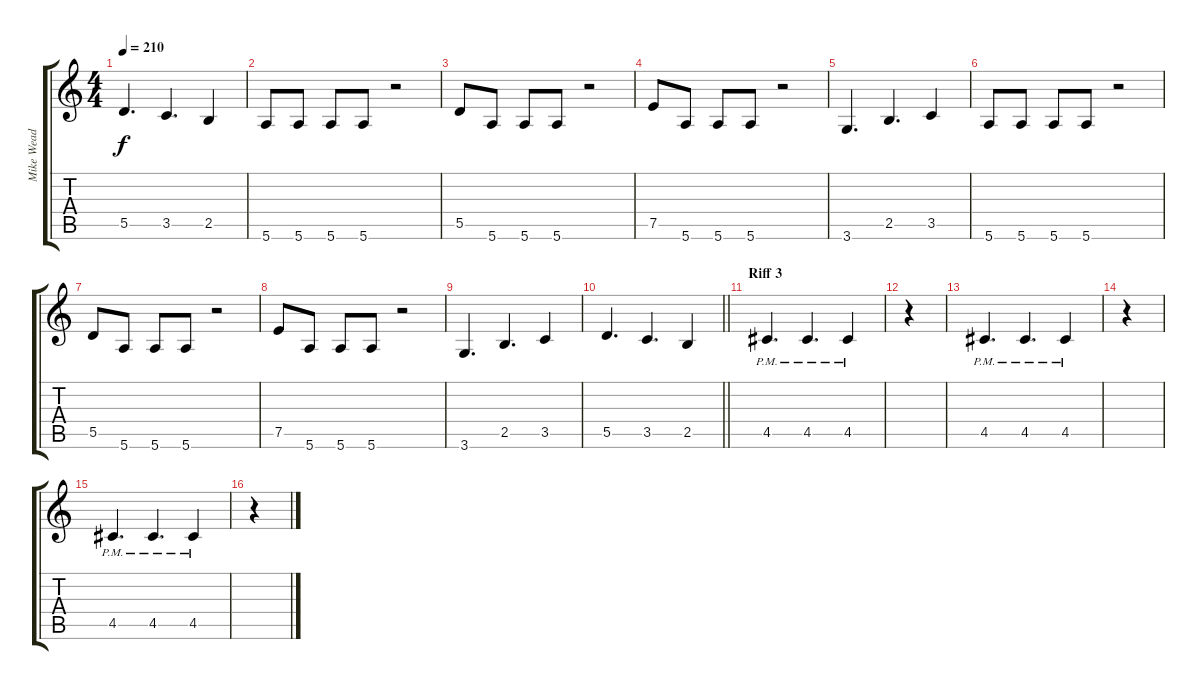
\track ("Mike Wead" "Mike Wead") {instrument distortionguitar}
\staff {score tabs}
\tuning (E4 B3 G3 D3 A2 E2) {hide}
\ts (4 4)
\tempo 210
\clef g2
\ks c
5.5.4{d dy f} 3.5.4{d} 2.5.4 |
5.6.8 5.6.8 5.6.8 5.6.8 r.2 |
5.5.8 5.6.8 5.6.8 5.6.8 r.2 |
7.5.8 5.6.8 5.6.8 5.6.8 r.2 |
3.6.4{d} 2.5.4{d} 3.5.4 |
5.6.8 5.6.8 5.6.8 5.6.8 r.2 |
5.5.8 5.6.8 5.6.8 5.6.8 r.2 |
7.5.8 5.6.8 5.6.8 5.6.8 r.2 |
3.6.4{d} 2.5.4{d} 3.5.4 |
\barLineRight lightlight
5.5.4{d} 3.5.4{d} 2.5.4 |
\section ("" "Riff 3")
4.5{pm}.4{d} 4.5{pm}.4{d} 4.5{pm}.4 |
r.4 |
4.5{pm}.4{d} 4.5{pm}.4{d} 4.5{pm}.4 |
r.4 |
4.5{pm}.4{d} 4.5{pm}.4{d} 4.5{pm}.4 |
r.4
